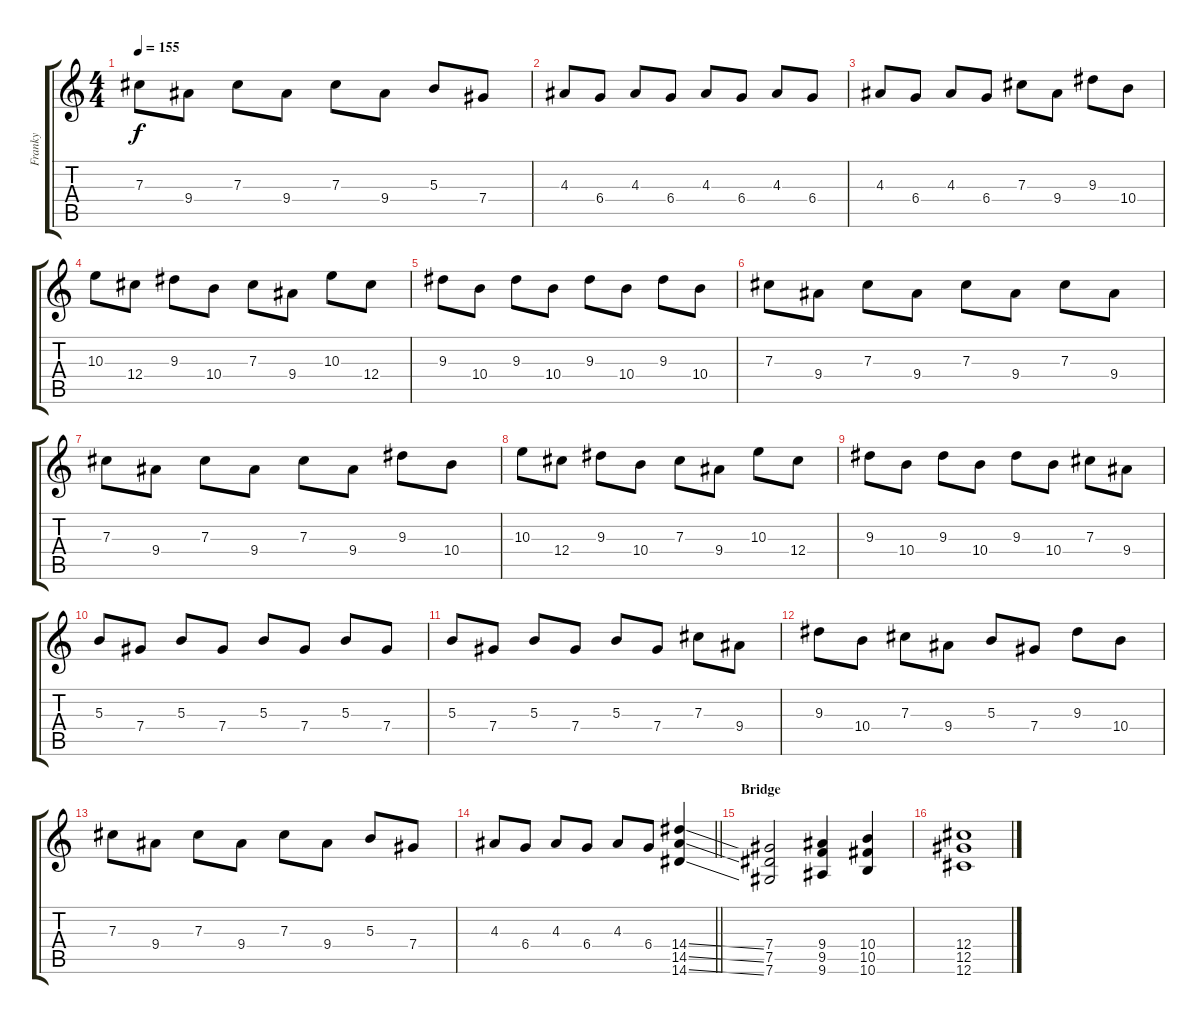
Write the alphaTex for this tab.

\track ("Franky" "Franky") {instrument distortionguitar}
\staff {score tabs}
\tuning (Eb4 Bb3 Gb3 Db3 Ab2 Db2) {hide}
\ts (4 4)
\tempo 155
\clef g2
\ks c
7.3.8{dy f} 9.4.8 7.3.8 9.4.8 7.3.8 9.4.8 5.3.8 7.4.8 |
4.3.8 6.4.8 4.3.8 6.4.8 4.3.8 6.4.8 4.3.8 6.4.8 |
4.3.8 6.4.8 4.3.8 6.4.8 7.3.8 9.4.8 9.3.8 10.4.8 |
10.3.8 12.4.8 9.3.8 10.4.8 7.3.8 9.4.8 10.3.8 12.4.8 |
9.3.8 10.4.8 9.3.8 10.4.8 9.3.8 10.4.8 9.3.8 10.4.8 |
7.3.8 9.4.8 7.3.8 9.4.8 7.3.8 9.4.8 7.3.8 9.4.8 |
7.3.8 9.4.8 7.3.8 9.4.8 7.3.8 9.4.8 9.3.8 10.4.8 |
10.3.8 12.4.8 9.3.8 10.4.8 7.3.8 9.4.8 10.3.8 12.4.8 |
9.3.8 10.4.8 9.3.8 10.4.8 9.3.8 10.4.8 7.3.8 9.4.8 |
5.3.8 7.4.8 5.3.8 7.4.8 5.3.8 7.4.8 5.3.8 7.4.8 |
5.3.8 7.4.8 5.3.8 7.4.8 5.3.8 7.4.8 7.3.8 9.4.8 |
9.3.8 10.4.8 7.3.8 9.4.8 5.3.8 7.4.8 9.3.8 10.4.8 |
7.3.8 9.4.8 7.3.8 9.4.8 7.3.8 9.4.8 5.3.8 7.4.8 |
\barLineRight lightlight
4.3.8 6.4.8 4.3.8 6.4.8 4.3.8 6.4.8 (14.4{ss} 14.5{ss} 14.6{ss}).4{instrument distortionguitar} |
\section ("" "Bridge")
(7.4 7.5 7.6).2 (9.4 9.5 9.6).4 (10.4 10.5 10.6).4 |
(12.4 12.5 12.6).1
